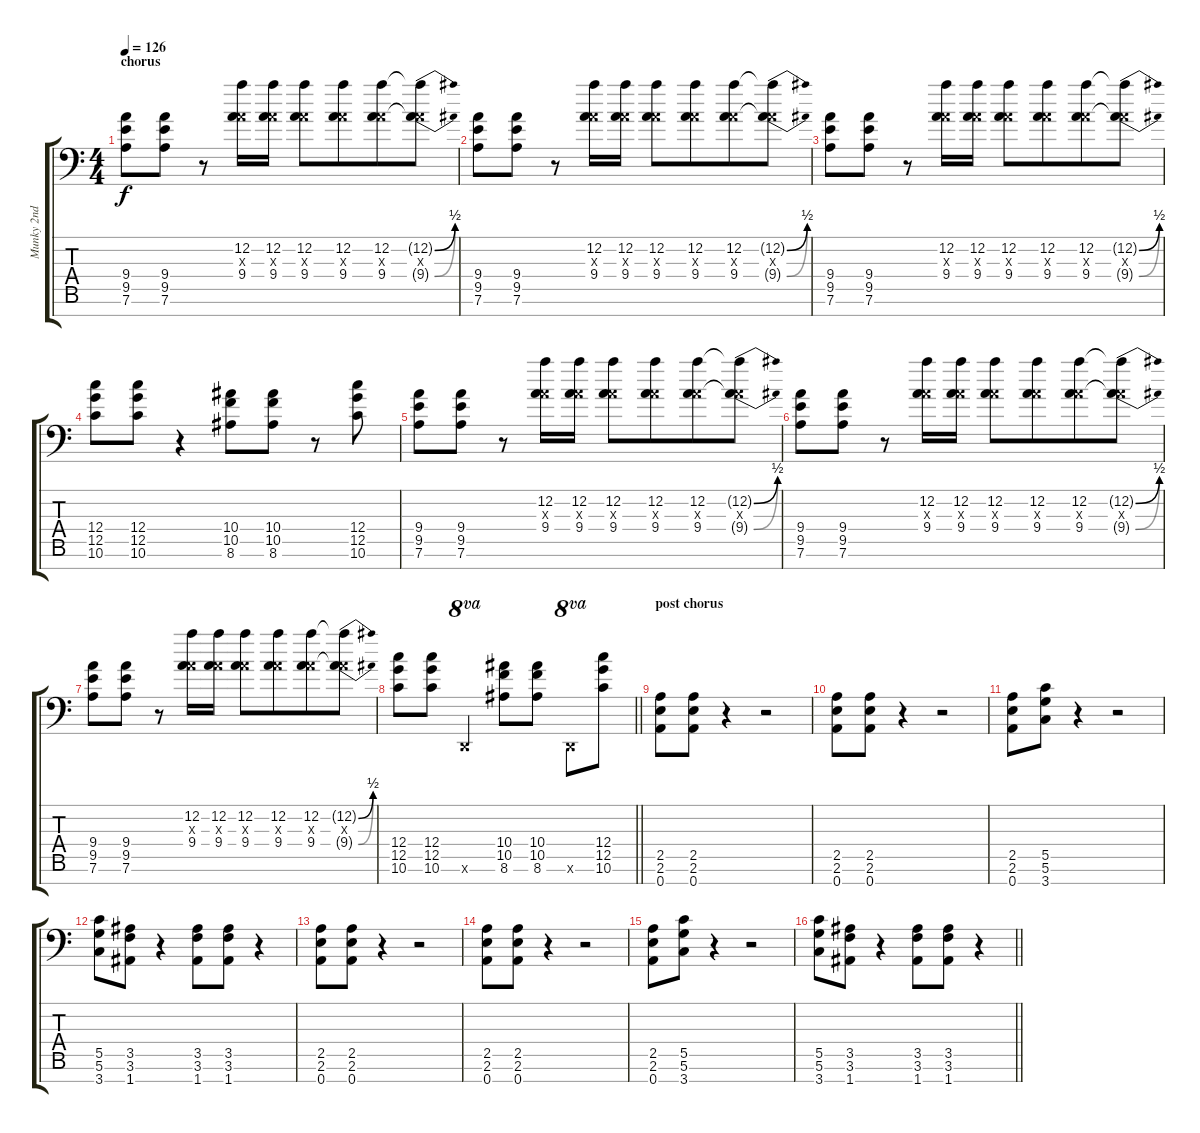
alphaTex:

\track ("Munky 2nd Guitar" "Munky 2nd ") {instrument distortionguitar}
\staff {score tabs}
\tuning (D4 A3 F3 C3 G2 D2 A1) {hide}
\ts (4 4)
\section ("" "chorus")
\tempo 126
\clef f4
\ks c
(9.4 9.5 7.6).8{dy f} (9.4 9.5 7.6).8 r.8 (12.2 4.3{x} 9.4).16 (12.2 4.3{x} 9.4).16 (12.2 4.3{x} 9.4).8 (12.2 4.3{x} 9.4).8{beam merge} (12.2 4.3{x} 9.4).8 (12.2{be (bend 0 0 60 2) t} 4.3{x} 9.4{be (bend 0 0 60 2) t}).8 |
(9.4 9.5 7.6).8 (9.4 9.5 7.6).8 r.8 (12.2 4.3{x} 9.4).16 (12.2 4.3{x} 9.4).16 (12.2 4.3{x} 9.4).8 (12.2 4.3{x} 9.4).8{beam merge} (12.2 4.3{x} 9.4).8 (12.2{be (bend 0 0 60 2) t} 4.3{x} 9.4{be (bend 0 0 60 2) t}).8 |
(9.4 9.5 7.6).8 (9.4 9.5 7.6).8 r.8 (12.2 4.3{x} 9.4).16 (12.2 4.3{x} 9.4).16 (12.2 4.3{x} 9.4).8 (12.2 4.3{x} 9.4).8{beam merge} (12.2 4.3{x} 9.4).8 (12.2{be (bend 0 0 60 2) t} 4.3{x} 9.4{be (bend 0 0 60 2) t}).8 |
(12.4 12.5 10.6).8 (12.4 12.5 10.6).8 r.4 (10.4 10.5 8.6).8 (10.4 10.5 8.6).8 r.8 (12.4 12.5 10.6).8 |
(9.4 9.5 7.6).8 (9.4 9.5 7.6).8 r.8 (12.2 4.3{x} 9.4).16 (12.2 4.3{x} 9.4).16 (12.2 4.3{x} 9.4).8 (12.2 4.3{x} 9.4).8{beam merge} (12.2 4.3{x} 9.4).8 (12.2{be (bend 0 0 60 2) t} 4.3{x} 9.4{be (bend 0 0 60 2) t}).8 |
(9.4 9.5 7.6).8 (9.4 9.5 7.6).8 r.8 (12.2 4.3{x} 9.4).16 (12.2 4.3{x} 9.4).16 (12.2 4.3{x} 9.4).8 (12.2 4.3{x} 9.4).8{beam merge} (12.2 4.3{x} 9.4).8 (12.2{be (bend 0 0 60 2) t} 4.3{x} 9.4{be (bend 0 0 60 2) t}).8 |
(9.4 9.5 7.6).8 (9.4 9.5 7.6).8 r.8 (12.2 4.3{x} 9.4).16 (12.2 4.3{x} 9.4).16 (12.2 4.3{x} 9.4).8 (12.2 4.3{x} 9.4).8{beam merge} (12.2 4.3{x} 9.4).8 (12.2{be (bend 0 0 60 2) t} 4.3{x} 9.4{be (bend 0 0 60 2) t}).8 |
\barLineRight lightlight
(12.4 12.5 10.6).8 (12.4 12.5 10.6).8 0.6{x}.4{ot 8va} (10.4 10.5 8.6).8 (10.4 10.5 8.6).8 0.6{x}.8{ot 8va} (12.4 12.5 10.6).8 |
\section ("" "post chorus")
(2.5 2.6 0.7).8{volume 16 instrument distortionguitar} (2.5 2.6 0.7).8 r.4 r.2 |
(2.5 2.6 0.7).8 (2.5 2.6 0.7).8 r.4 r.2 |
(2.5 2.6 0.7).8 (5.5 5.6 3.7).8 r.4 r.2 |
(5.5 5.6 3.7).8 (3.5 3.6 1.7).8 r.4 (3.5 3.6 1.7).8 (3.5 3.6 1.7).8 r.4 |
(2.5 2.6 0.7).8 (2.5 2.6 0.7).8 r.4 r.2 |
(2.5 2.6 0.7).8 (2.5 2.6 0.7).8 r.4 r.2 |
(2.5 2.6 0.7).8 (5.5 5.6 3.7).8 r.4 r.2 |
\barLineRight lightlight
(5.5 5.6 3.7).8 (3.5 3.6 1.7).8 r.4 (3.5 3.6 1.7).8 (3.5 3.6 1.7).8 r.4
